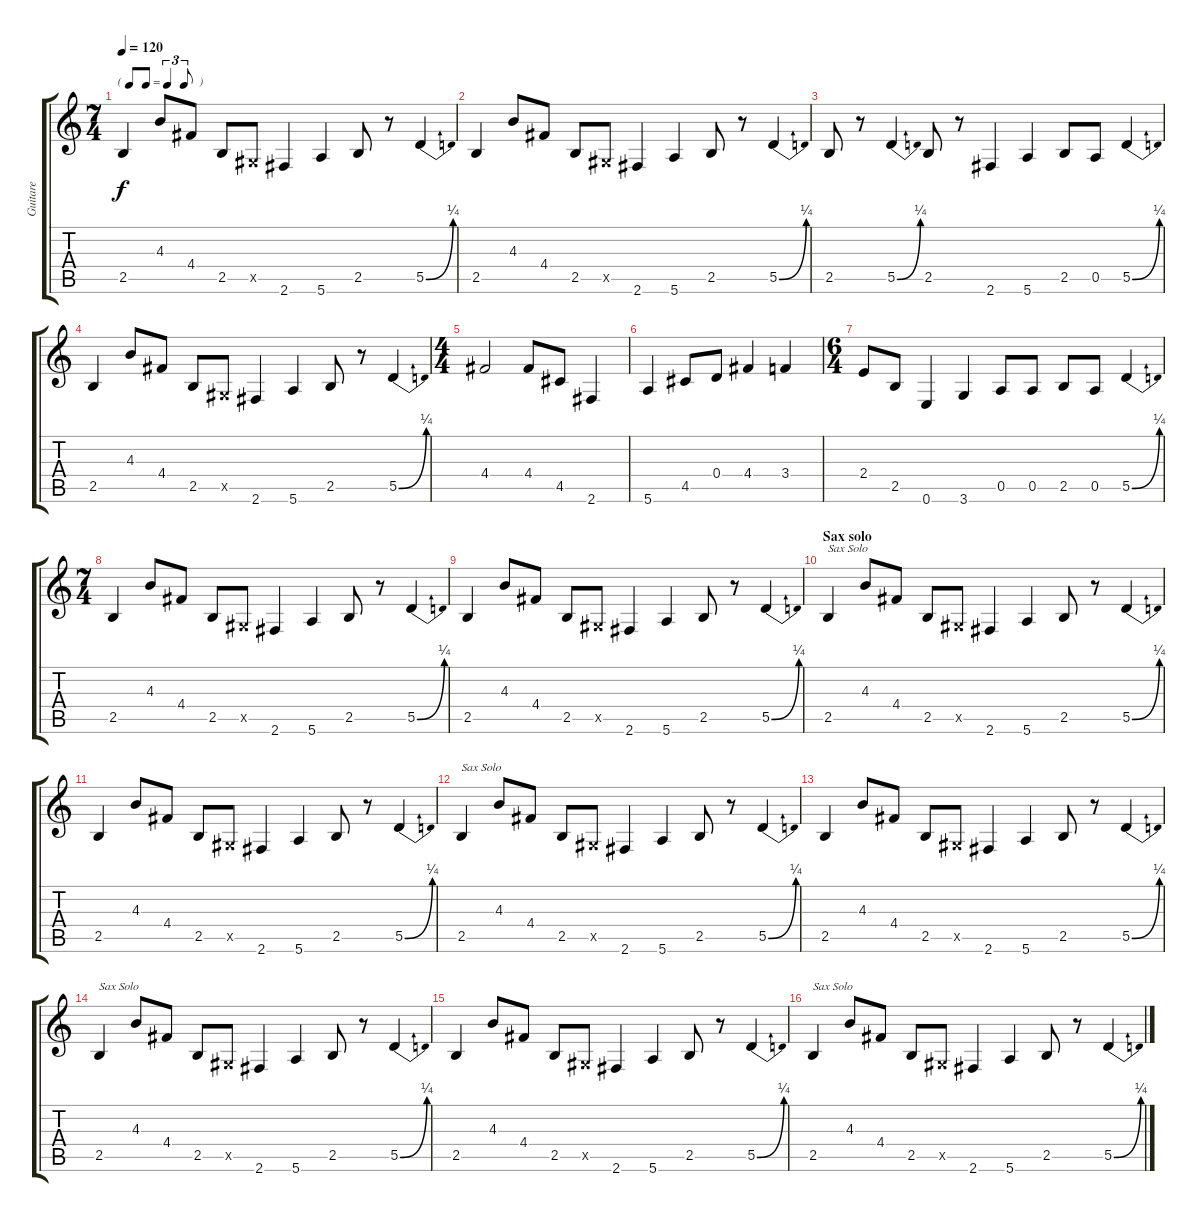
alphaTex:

\track ("Guitare" "Guitare") {instrument electricguitarclean}
\staff {score tabs}
\tuning (E4 B3 G3 D3 A2 E2) {hide}
\ts (7 4)
\tf triplet8th
\tempo 120
\clef g2
\ks c
2.5.4{dy f} 4.3.8 4.4.8 2.5.8 -1.5{x}.8 2.6.4 5.6.4 2.5.8 r.8 5.5{be (bend 0 0 60 1)}.4 |
2.5.4 4.3.8 4.4.8 2.5.8 -1.5{x}.8 2.6.4 5.6.4 2.5.8 r.8 5.5{be (bend 0 0 60 1)}.4 |
2.5.8 r.8 5.5{be (bend 0 0 60 1)}.4 2.5.8 r.8 2.6.4 5.6.4 2.5.8 0.5.8 5.5{be (bend 0 0 60 1)}.4 |
2.5.4 4.3.8 4.4.8 2.5.8 -1.5{x}.8 2.6.4 5.6.4 2.5.8 r.8 5.5{be (bend 0 0 60 1)}.4 |
\ts (4 4)
4.4.2 4.4.8 4.5.8 2.6.4 |
5.6.4 4.5.8 0.4.8 4.4.4 3.4.4 |
\ts (6 4)
2.4.8 2.5.8 0.6.4 3.6.4 0.5.8 0.5.8 2.5.8 0.5.8 5.5{be (bend 0 0 60 1)}.4 |
\ts (7 4)
2.5.4 4.3.8 4.4.8 2.5.8 -1.5{x}.8 2.6.4 5.6.4 2.5.8 r.8 5.5{be (bend 0 0 60 1)}.4 |
2.5.4 4.3.8 4.4.8 2.5.8 -1.5{x}.8 2.6.4 5.6.4 2.5.8 r.8 5.5{be (bend 0 0 60 1)}.4 |
\section ("" "Sax solo")
2.5.4{txt "Sax Solo"} 4.3.8 4.4.8 2.5.8 -1.5{x}.8 2.6.4 5.6.4 2.5.8 r.8 5.5{be (bend 0 0 60 1)}.4 |
2.5.4 4.3.8 4.4.8 2.5.8 -1.5{x}.8 2.6.4 5.6.4 2.5.8 r.8 5.5{be (bend 0 0 60 1)}.4 |
2.5.4{txt "Sax Solo"} 4.3.8 4.4.8 2.5.8 -1.5{x}.8 2.6.4 5.6.4 2.5.8 r.8 5.5{be (bend 0 0 60 1)}.4 |
2.5.4 4.3.8 4.4.8 2.5.8 -1.5{x}.8 2.6.4 5.6.4 2.5.8 r.8 5.5{be (bend 0 0 60 1)}.4 |
2.5.4{txt "Sax Solo"} 4.3.8 4.4.8 2.5.8 -1.5{x}.8 2.6.4 5.6.4 2.5.8 r.8 5.5{be (bend 0 0 60 1)}.4 |
2.5.4 4.3.8 4.4.8 2.5.8 -1.5{x}.8 2.6.4 5.6.4 2.5.8 r.8 5.5{be (bend 0 0 60 1)}.4 |
2.5.4{txt "Sax Solo"} 4.3.8 4.4.8 2.5.8 -1.5{x}.8 2.6.4 5.6.4 2.5.8 r.8 5.5{be (bend 0 0 60 1)}.4
